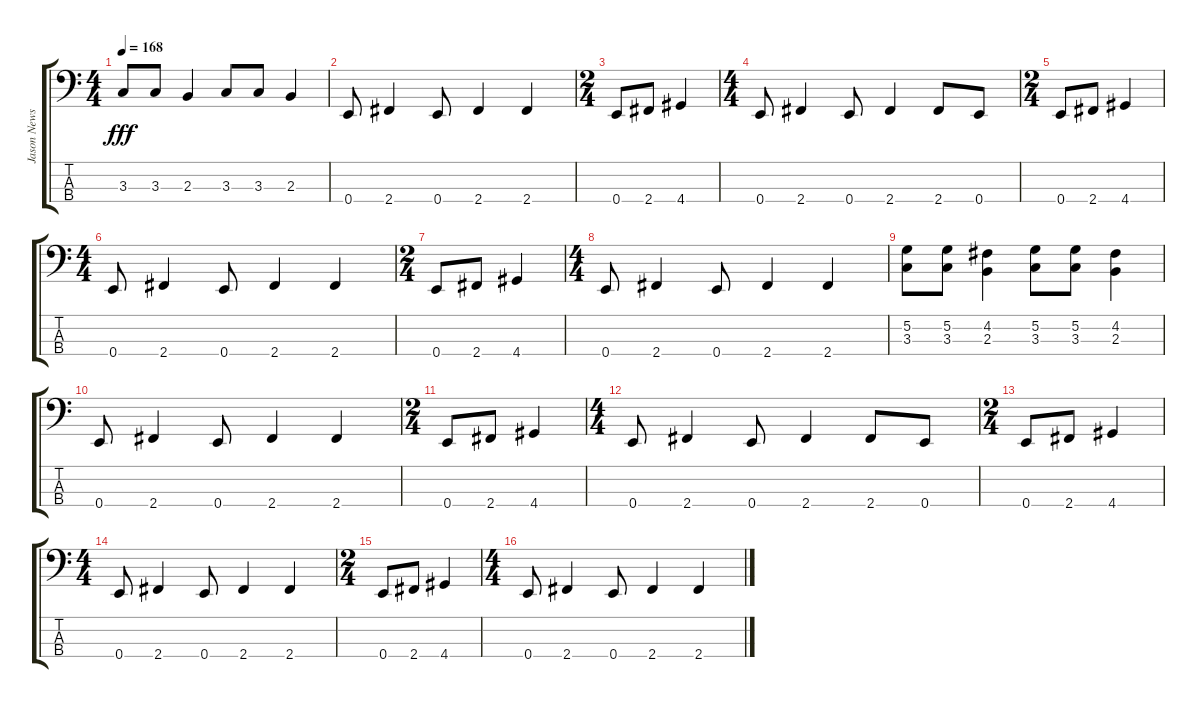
\track ("Jason Newsted/Cliff Burton Bass" "Jason News") {instrument electricbasspick}
\staff {score tabs}
\tuning (G2 D2 A1 E1) {hide}
\ts (4 4)
\tempo 168
\clef f4
\ks c
3.3.8{dy fff} 3.3.8 2.3.4 3.3.8 3.3.8 2.3.4 |
0.4.8 2.4.4 0.4.8 2.4.4 2.4.4 |
\ts (2 4)
0.4.8 2.4.8 4.4.4 |
\ts (4 4)
0.4.8 2.4.4 0.4.8 2.4.4 2.4.8 0.4.8 |
\ts (2 4)
0.4.8 2.4.8 4.4.4 |
\ts (4 4)
0.4.8 2.4.4 0.4.8 2.4.4 2.4.4 |
\ts (2 4)
0.4.8 2.4.8 4.4.4 |
\ts (4 4)
0.4.8 2.4.4 0.4.8 2.4.4 2.4.4 |
(5.2 3.3).8 (5.2 3.3).8 (4.2 2.3).4 (5.2 3.3).8 (5.2 3.3).8 (4.2 2.3).4 |
0.4.8 2.4.4 0.4.8 2.4.4 2.4.4 |
\ts (2 4)
0.4.8 2.4.8 4.4.4 |
\ts (4 4)
0.4.8 2.4.4 0.4.8 2.4.4 2.4.8 0.4.8 |
\ts (2 4)
0.4.8 2.4.8 4.4.4 |
\ts (4 4)
0.4.8 2.4.4 0.4.8 2.4.4 2.4.4 |
\ts (2 4)
0.4.8 2.4.8 4.4.4 |
\ts (4 4)
0.4.8 2.4.4 0.4.8 2.4.4 2.4.4
